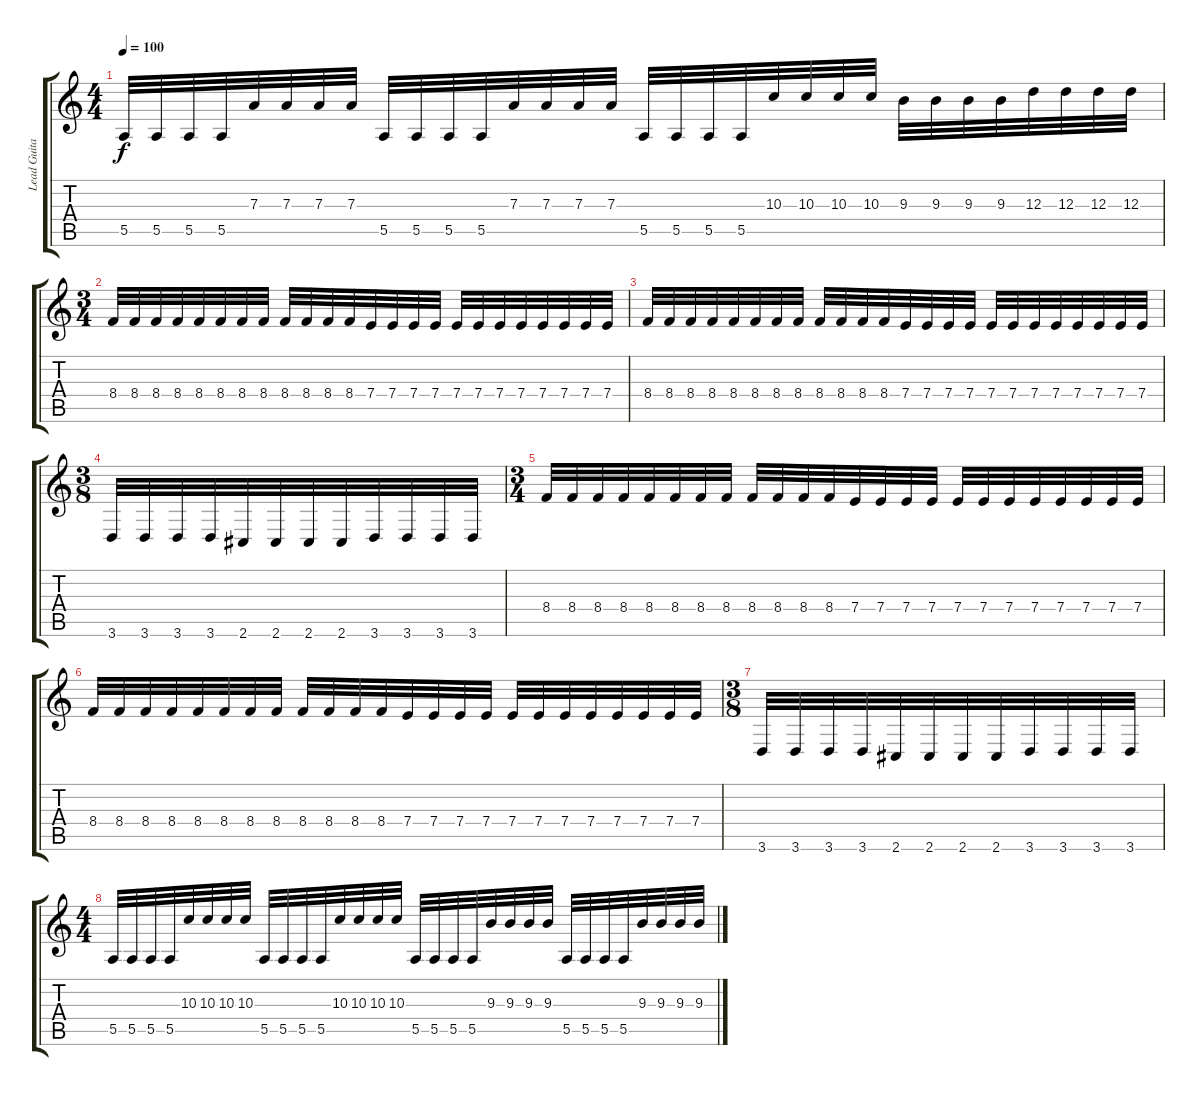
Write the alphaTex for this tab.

\track ("Lead Guitar" "Lead Guita") {instrument distortionguitar}
\staff {score tabs}
\tuning (B3 Gb3 D3 A2 E2 B1) {hide}
\ts (4 4)
\tempo 100
\clef g2
\ks c
5.5.32{dy f} 5.5.32 5.5.32 5.5.32 7.3.32 7.3.32 7.3.32 7.3.32 5.5.32 5.5.32 5.5.32 5.5.32 7.3.32 7.3.32 7.3.32 7.3.32 5.5.32 5.5.32 5.5.32 5.5.32 10.3.32 10.3.32 10.3.32 10.3.32 9.3.32 9.3.32 9.3.32 9.3.32 12.3.32 12.3.32 12.3.32 12.3.32 |
\ts (3 4)
8.4.32 8.4.32 8.4.32 8.4.32 8.4.32 8.4.32 8.4.32 8.4.32 8.4.32 8.4.32 8.4.32 8.4.32 7.4.32 7.4.32 7.4.32 7.4.32 7.4.32 7.4.32 7.4.32 7.4.32 7.4.32 7.4.32 7.4.32 7.4.32 |
8.4.32 8.4.32 8.4.32 8.4.32 8.4.32 8.4.32 8.4.32 8.4.32 8.4.32 8.4.32 8.4.32 8.4.32 7.4.32 7.4.32 7.4.32 7.4.32 7.4.32 7.4.32 7.4.32 7.4.32 7.4.32 7.4.32 7.4.32 7.4.32 |
\ts (3 8)
3.6.32 3.6.32 3.6.32 3.6.32 2.6.32 2.6.32 2.6.32 2.6.32 3.6.32 3.6.32 3.6.32 3.6.32 |
\ts (3 4)
8.4.32 8.4.32 8.4.32 8.4.32 8.4.32 8.4.32 8.4.32 8.4.32 8.4.32 8.4.32 8.4.32 8.4.32 7.4.32 7.4.32 7.4.32 7.4.32 7.4.32 7.4.32 7.4.32 7.4.32 7.4.32 7.4.32 7.4.32 7.4.32 |
8.4.32 8.4.32 8.4.32 8.4.32 8.4.32 8.4.32 8.4.32 8.4.32 8.4.32 8.4.32 8.4.32 8.4.32 7.4.32 7.4.32 7.4.32 7.4.32 7.4.32 7.4.32 7.4.32 7.4.32 7.4.32 7.4.32 7.4.32 7.4.32 |
\ts (3 8)
3.6.32 3.6.32 3.6.32 3.6.32 2.6.32 2.6.32 2.6.32 2.6.32 3.6.32 3.6.32 3.6.32 3.6.32 |
\ts (4 4)
5.5.32 5.5.32 5.5.32 5.5.32 10.3.32 10.3.32 10.3.32 10.3.32 5.5.32 5.5.32 5.5.32 5.5.32 10.3.32 10.3.32 10.3.32 10.3.32 5.5.32 5.5.32 5.5.32 5.5.32 9.3.32 9.3.32 9.3.32 9.3.32 5.5.32 5.5.32 5.5.32 5.5.32 9.3.32 9.3.32 9.3.32 9.3.32
